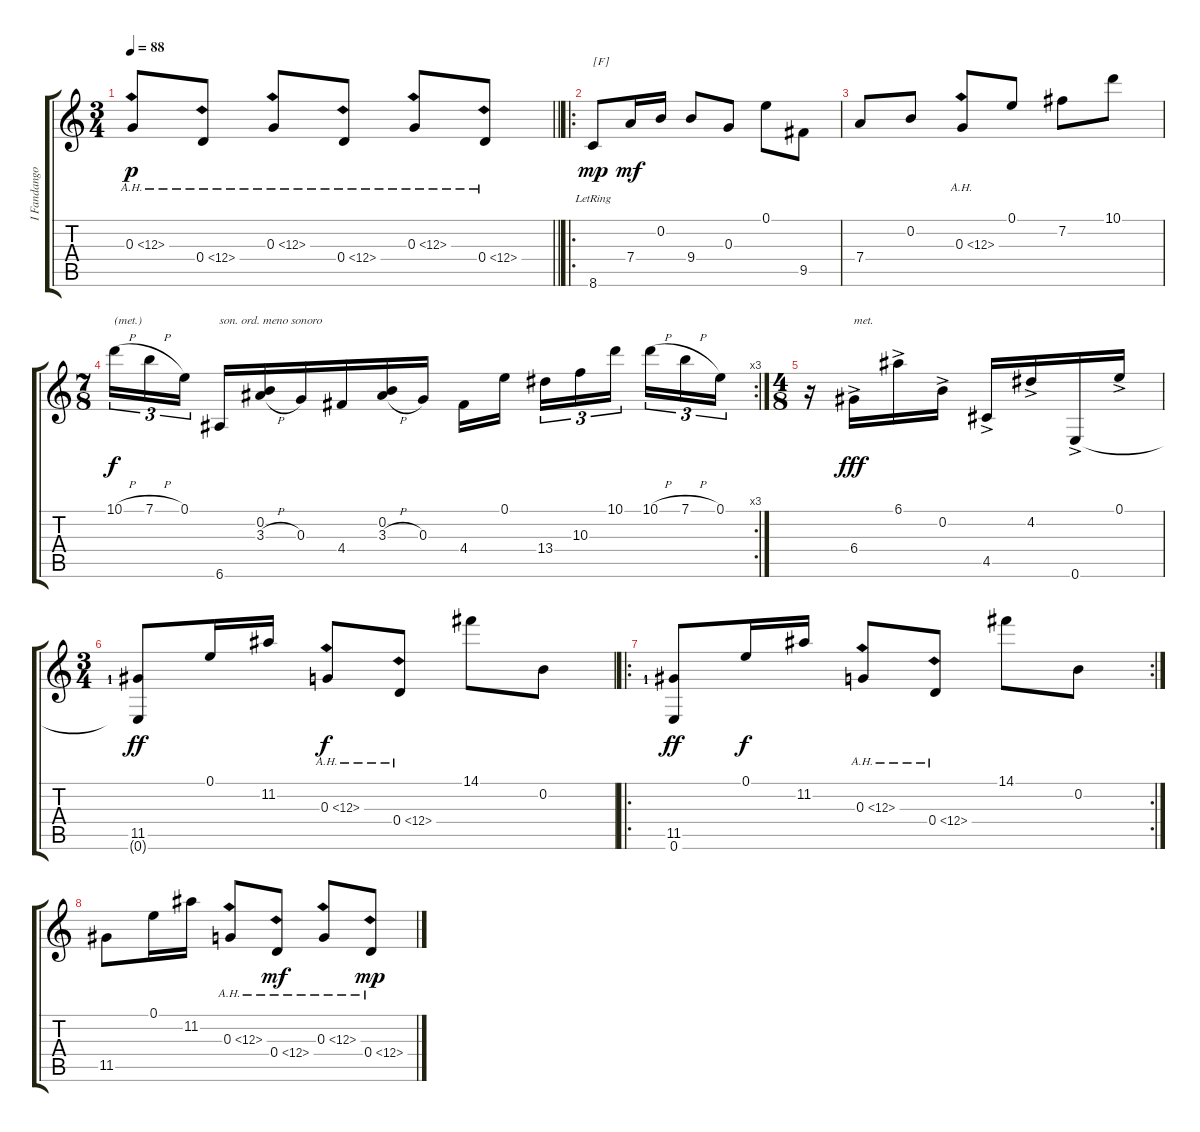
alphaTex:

\track ("I Fandangos Y Boleros" "I Fandango") {instrument acousticguitarnylon}
\staff {score tabs}
\tuning (E4 B3 G3 D3 A2 E2) {hide}
\ts (3 4)
\tempo 88
\clef g2
\barLineRight lightlight
\ks c
0.3{ah 12}.8{dy p} 0.4{ah 12}.8 0.3{ah 12}.8 0.4{ah 12}.8 0.3{ah 12}.8 0.4{ah 12}.8 |
\ro
8.6{lr}.8{txt "[F]" dy mp} 7.4.16{dy mf} 0.2.16 9.4.8 0.3.8 0.1.8 9.5.8 |
7.4.8 0.2.8 0.3{ah 12}.8 0.1.8 7.2.8 10.1.8 |
\rc 3
\ts (7 8)
10.1{h}.16{tu (3 2) txt "(met.)" dy f} 7.1{h}.16{tu (3 2)} 0.1.16{tu (3 2)} 6.6.16{txt "son. ord. meno sonoro"} (0.2 3.3{h}).16 0.3.16 4.4.16 (0.2 3.3{h}).16 0.3.16 4.4.16 0.1.16 13.4.16{tu (3 2)} 10.3.16{tu (3 2)} 10.1.16{tu (3 2)} 10.1{h}.16{tu (3 2)} 7.1{h}.16{tu (3 2)} 0.1.16{tu (3 2)} |
\ts (4 8)
r.16 6.4{ac}.16{txt "met." dy fff} 6.1{ac}.16 0.2{ac}.16 4.5{ac}.16 4.2{ac}.16 0.6{ac}.16 0.1{ac}.16 |
\ts (3 4)
(11.5{lf 2} 0.6{t}).8{dy ff} 0.1.16 11.2.16 0.3{ah 12}.8{dy f} 0.4{ah 12}.8 14.1.8 0.2.8 |
\ro
\rc 2
(11.5{lf 2} 0.6).8{dy ff} 0.1.16{dy f} 11.2.16 0.3{ah 12}.8 0.4{ah 12}.8 14.1.8 0.2.8 |
11.5.8 0.1.16 11.2.16 0.3{ah 12}.8 0.4{ah 12}.8{dy mf} 0.3{ah 12}.8 0.4{ah 12}.8{dy mp}
